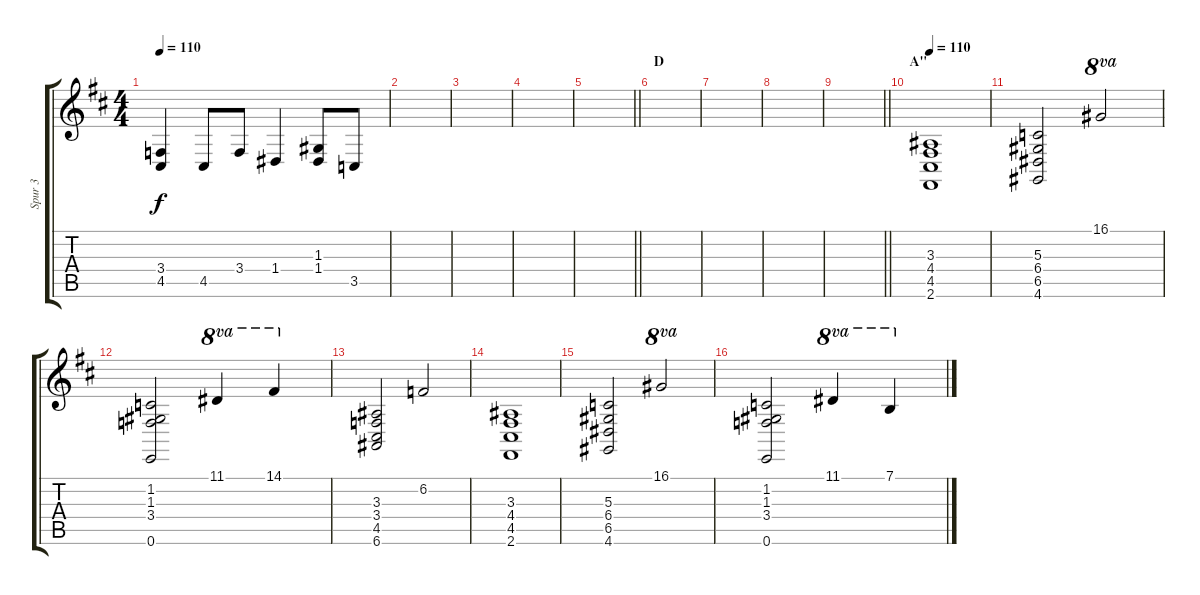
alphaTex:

\track ("Spur 3" "Spur 3") {mute instrument acousticgrandpiano}
\staff {score tabs}
\tuning (E4 B3 G3 D3 A2 E2) {hide}
\ts (4 4)
\tempo 110
\clef g2
\ks d
(3.4 4.5).4{dy f} 4.5.8 3.4.8 1.4.4 (1.3 1.4).8 3.5.8 |
|
|
|
\barLineRight lightlight
|
\section ("" "D")
|
|
|
\barLineRight lightlight
|
\section ("" "A\"")
\tempo 110
(3.3 4.4 4.5 2.6).1 |
(5.3 6.4 6.5 4.6).2 16.1.2{ot 8va} |
(1.2 1.3 3.4 0.6).2 11.1.4{ot 8va} 14.1.4{ot 8va} |
(3.3 3.4 4.5 6.6).2 6.2.2 |
(3.3 4.4 4.5 2.6).1 |
(5.3 6.4 6.5 4.6).2 16.1.2{ot 8va} |
(1.2 1.3 3.4 0.6).2 11.1.4{ot 8va} 7.1.4{ot 8va}
